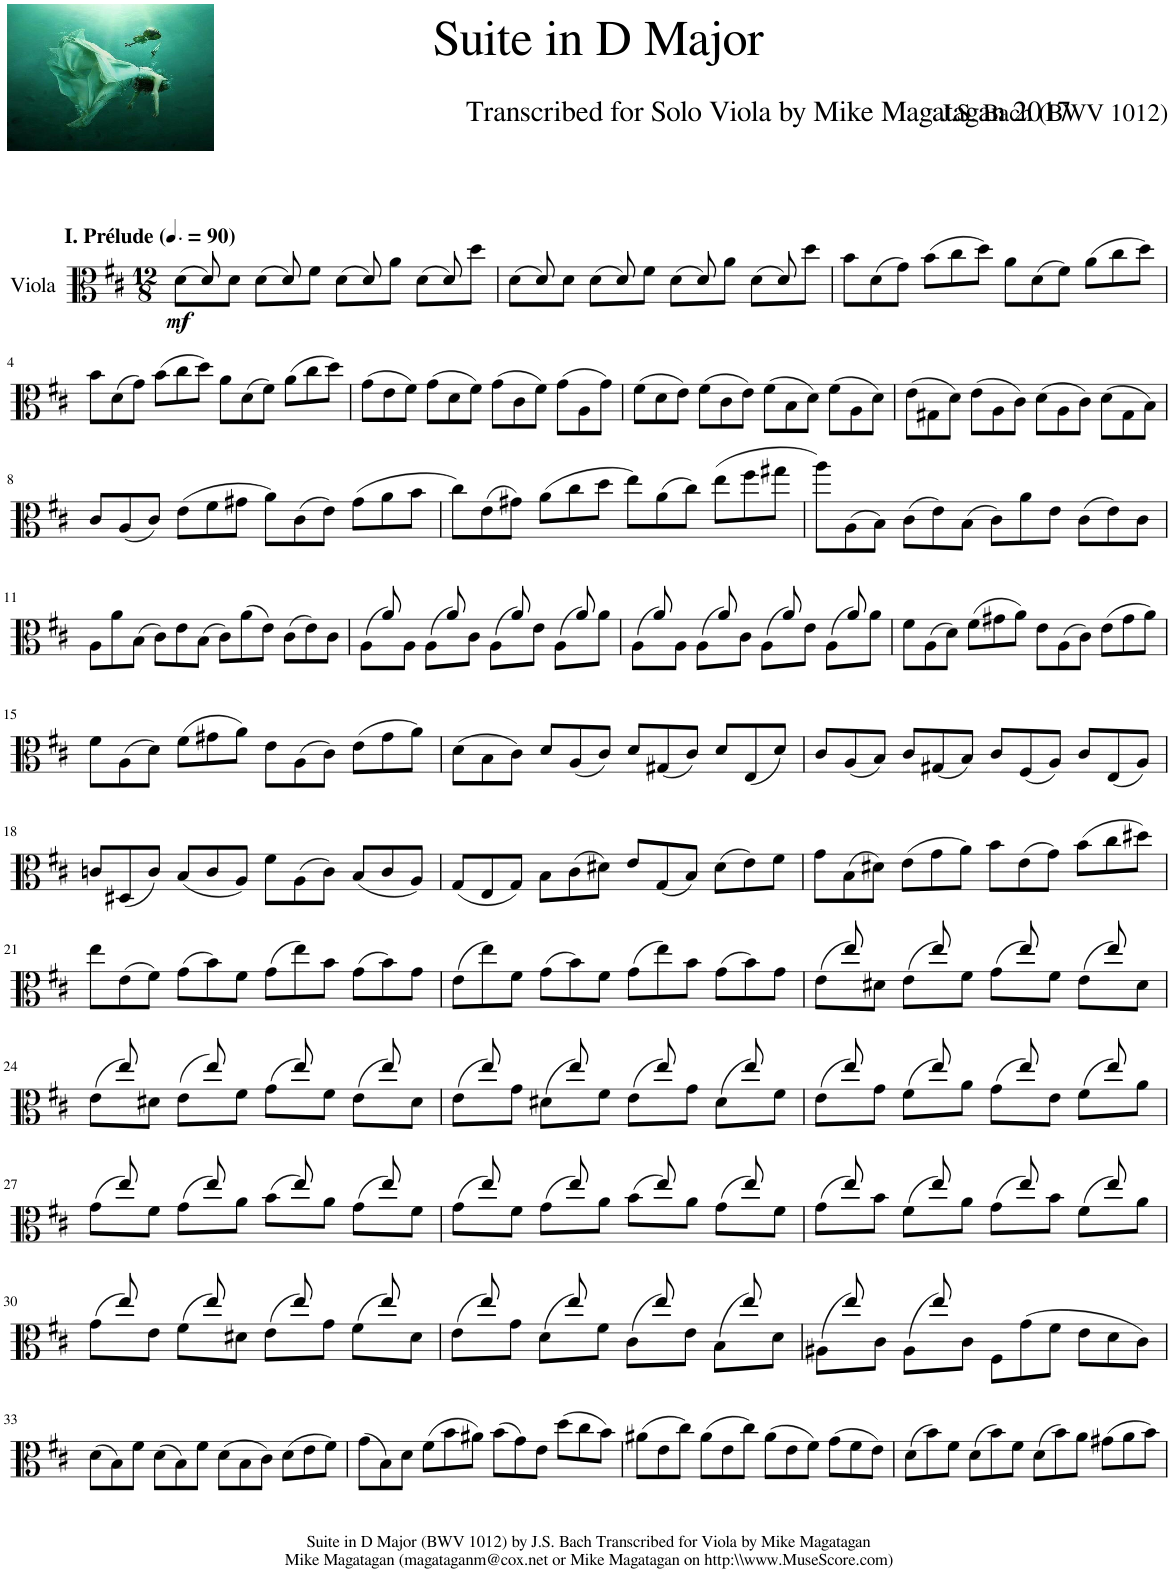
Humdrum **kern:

**kern	**dynam
*part1	*part1
*staff1	*staff1
*I"Viola	*
*I'Vla	*
*clefC3	*
*k[f#c#]	*
*M12/8	*
=1	=1
*^	*
!LO:TX:a:B:t=I. Prélude (	!	!
!LO:TX:a:t=[quarter]	!	!
!LO:TX:a:t== 90)	!	!
!	!	!LO:DY:b
(8d\L	8ryy	mf
8d)	8d/	.
8d\J	8ryy	.
(8d\L	8ryy	.
8d)	8d/	.
8f#\J	8ryy	.
(8d\L	8ryy	.
8d)	8d/	.
8a\J	8ryy	.
(8d\L	8ryy	.
8d)	8d/	.
8dd\J	8ryy	.
=2	=2	=2
(8d\L	8ryy	.
8d)	8d/	.
8d\J	8ryy	.
(8d\L	8ryy	.
8d)	8d/	.
8f#\J	8ryy	.
(8d\L	8ryy	.
8d)	8d/	.
8a\J	8ryy	.
(8d\L	8ryy	.
8d)	8d/	.
8dd\J	8ryy	.
*v	*v	*
=3	=3
8b\L	.
(8d\	.
8g\J)	.
(8b\L	.
8cc#\	.
8dd\J)	.
8a\L	.
(8d\	.
8f#\J)	.
(8a\L	.
8cc#\	.
8dd\J)	.
!!LO:LB:g=z
=4	=4
8b\L	.
(8d\	.
8g\J)	.
(8b\L	.
8cc#\	.
8dd\J)	.
8a\L	.
(8d\	.
8f#\J)	.
(8a\L	.
8cc#\	.
8dd\J)	.
=5	=5
(8g\L	.
8e\	.
8f#\J)	.
(8g\L	.
8d\	.
8f#\J)	.
(8g\L	.
8c#\	.
8f#\J)	.
(8g\L	.
8A\	.
8g\J)	.
=6	=6
(8f#\L	.
8d\	.
8e\J)	.
(8f#\L	.
8c#\	.
8e\J)	.
(8f#\L	.
8B\	.
8d\J)	.
(8f#\L	.
8A\	.
8d\J)	.
=7	=7
(8e\L	.
8G#X\	.
8d\J)	.
(8e\L	.
8A\	.
8c#\J)	.
(8d\L	.
8A\	.
8c#\J)	.
(8d\L	.
8G#\	.
8B\J)	.
!!LO:LB:g=z
=8	=8
8c#/L	.
(8A/	.
8c#/J)	.
(8e\L	.
8f#\	.
8g#X\J	.
8a\L)	.
(8c#\	.
8e\J)	.
(8g#\L	.
8a\	.
8b\J	.
=9	=9
8cc#\L)	.
(8e\	.
8g#X\J)	.
(8a\L	.
8cc#\	.
8dd\J	.
8ee\L)	.
(8a\	.
8cc#\J)	.
(8ee\L	.
8ff#\	.
8gg#X\J	.
=10	=10
8aa\L)	.
(8A\	.
8B\J)	.
(8c#\L	.
8e\)	.
(8B\J	.
8c#\L)	.
8a\	.
8e\J	.
(8c#\L	.
8e\)	.
8c#\J	.
!!LO:LB:g=z
=11	=11
8A\L	.
8a\	.
(8B\J	.
8c#\L)	.
8e\	.
(8B\J	.
8c#\L)	.
(8a\	.
8e\J)	.
(8c#\L	.
8e\)	.
8c#\J	.
=12	=12
*^	*
(8A\L	8ryy	.
8a)	8a/	.
8A\J	8ryy	.
(8A\L	8ryy	.
8a)	8a/	.
8c#\J	8ryy	.
(8A\L	8ryy	.
8a)	8a/	.
8e\J	8ryy	.
(8A\L	8ryy	.
8a)	8a/	.
8a\J	8ryy	.
=13	=13	=13
(8A\L	8ryy	.
8a)	8a/	.
8A\J	8ryy	.
(8A\L	8ryy	.
8a)	8a/	.
8c#\J	8ryy	.
(8A\L	8ryy	.
8a)	8a/	.
8e\J	8ryy	.
(8A\L	8ryy	.
8a)	8a/	.
8a\J	8ryy	.
*v	*v	*
=14	=14
8f#\L	.
(8A\	.
8d\J)	.
(8f#\L	.
8g#X\	.
8a\J)	.
8e\L	.
(8A\	.
8c#\J)	.
(8e\L	.
8g#\	.
8a\J)	.
!!LO:LB:g=z
=15	=15
8f#\L	.
(8A\	.
8d\J)	.
(8f#\L	.
8g#X\	.
8a\J)	.
8e\L	.
(8A\	.
8c#\J)	.
(8e\L	.
8g#\	.
8a\J)	.
=16	=16
(8d\L	.
8B\	.
8c#\J)	.
8d/L	.
(8A/	.
8c#/J)	.
8d/L	.
(8G#X/	.
8c#/J)	.
8d/L	.
(8E/	.
8d/J)	.
=17	=17
8c#/L	.
(8A/	.
8B/J)	.
8c#/L	.
(8G#X/	.
8B/J)	.
8c#/L	.
(8F#/	.
8A/J)	.
8c#/L	.
(8E/	.
8A/J)	.
!!LO:LB:g=z
=18	=18
8cn/L	.
(8D#X/	.
8c/J)	.
(8B/L	.
8c/	.
8A/J)	.
8f#\L	.
(8A\	.
8c\J)	.
(8B/L	.
8c/	.
8A/J)	.
=19	=19
(8G/L	.
8E/	.
8G/J)	.
8B\L	.
(8c#\	.
8d#X\J)	.
8e/L	.
(8G/	.
8B/J)	.
(8d#\L	.
8e\)	.
8f#\J	.
=20	=20
8g\L	.
(8B\	.
8d#X\J)	.
(8e\L	.
8g\	.
8a\J)	.
8b\L	.
(8e\	.
8g\J)	.
(8b\L	.
8cc#\	.
8dd#X\J)	.
!!LO:LB:g=z
=21	=21
8ee\L	.
(8e\	.
8f#\J)	.
(8g\L	.
8b\)	.
8f#\J	.
(8g\L	.
8ee\)	.
8b\J	.
(8g\L	.
8b\)	.
8g\J	.
=22	=22
(8e\L	.
8ee\)	.
8f#\J	.
(8g\L	.
8b\)	.
8f#\J	.
(8g\L	.
8ee\)	.
8b\J	.
(8g\L	.
8b\)	.
8g\J	.
=23	=23
*^	*
(8e\L	8ryy	.
8ee)	8ee/	.
8d#X\J	8ryy	.
(8e\L	8ryy	.
8ee)	8ee/	.
8f#\J	8ryy	.
(8g\L	8ryy	.
8ee)	8ee/	.
8f#\J	8ryy	.
(8e\L	8ryy	.
8ee)	8ee/	.
8d#\J	8ryy	.
!!LO:LB:g=z	!!
=24	=24	=24
(8e\L	8ryy	.
8ee)	8ee/	.
8d#X\J	8ryy	.
(8e\L	8ryy	.
8ee)	8ee/	.
8f#\J	8ryy	.
(8g\L	8ryy	.
8ee)	8ee/	.
8f#\J	8ryy	.
(8e\L	8ryy	.
8ee)	8ee/	.
8d#\J	8ryy	.
=25	=25	=25
(8e\L	8ryy	.
8ee)	8ee/	.
8g\J	8ryy	.
(8d#X\L	8ryy	.
8ee)	8ee/	.
8f#\J	8ryy	.
(8e\L	8ryy	.
8ee)	8ee/	.
8g\J	8ryy	.
(8d#\L	8ryy	.
8ee)	8ee/	.
8f#\J	8ryy	.
=26	=26	=26
(8e\L	8ryy	.
8ee)	8ee/	.
8g\J	8ryy	.
(8f#\L	8ryy	.
8ee)	8ee/	.
8a\J	8ryy	.
(8g\L	8ryy	.
8ee)	8ee/	.
8e\J	8ryy	.
(8f#\L	8ryy	.
8ee)	8ee/	.
8a\J	8ryy	.
!!LO:LB:g=z	!!
=27	=27	=27
(8g\L	8ryy	.
8ee)	8ee/	.
8f#\J	8ryy	.
(8g\L	8ryy	.
8ee)	8ee/	.
8a\J	8ryy	.
(8b\L	8ryy	.
8ee)	8ee/	.
8a\J	8ryy	.
(8g\L	8ryy	.
8ee)	8ee/	.
8f#\J	8ryy	.
=28	=28	=28
(8g\L	8ryy	.
8ee)	8ee/	.
8f#\J	8ryy	.
(8g\L	8ryy	.
8ee)	8ee/	.
8a\J	8ryy	.
(8b\L	8ryy	.
8ee)	8ee/	.
8a\J	8ryy	.
(8g\L	8ryy	.
8ee)	8ee/	.
8f#\J	8ryy	.
=29	=29	=29
(8g\L	8ryy	.
8ee)	8ee/	.
8b\J	8ryy	.
(8f#\L	8ryy	.
8ee)	8ee/	.
8a\J	8ryy	.
(8g\L	8ryy	.
8ee)	8ee/	.
8b\J	8ryy	.
(8f#\L	8ryy	.
8ee)	8ee/	.
8a\J	8ryy	.
!!LO:LB:g=z	!!
=30	=30	=30
(8g\L	8ryy	.
8ee)	8ee/	.
8e\J	8ryy	.
(8f#\L	8ryy	.
8ee)	8ee/	.
8d#X\J	8ryy	.
(8e\L	8ryy	.
8ee)	8ee/	.
8g\J	8ryy	.
(8f#\L	8ryy	.
8ee)	8ee/	.
8d#\J	8ryy	.
=31	=31	=31
(8e\L	8ryy	.
8ee)	8ee/	.
8g\J	8ryy	.
(8d\L	8ryy	.
8ee)	8ee/	.
8f#\J	8ryy	.
(8c#\L	8ryy	.
8ee)	8ee/	.
8e\J	8ryy	.
(8B\L	8ryy	.
8ee)	8ee/	.
8d\J	8ryy	.
=32	=32	=32
(8A#X\L	8ryy	.
8ee)	8ee/	.
8c#\J	8ryy	.
(8A#\L	8ryy	.
8ee)	8ee/	.
8c#\J	8ryy	.
8F#\L	2.ryy	.
(8g\	.	.
8f#\J	.	.
8e\L	.	.
8d\	.	.
8c#\J)	.	.
*v	*v	*
!!LO:LB:g=z
=33	=33
(8d\L	.
8B\)	.
8f#\J	.
(8d\L	.
8B\)	.
8f#\J	.
(8d\L	.
8B\	.
8c#\J)	.
(8d\L	.
8e\	.
8f#\J)	.
=34	=34
(8g\L	.
8B\)	.
8d\J	.
(8f#\L	.
8b\	.
8a#X\J)	.
(8b\L	.
8g\)	.
8e\J	.
(8dd\L	.
8cc#\	.
8b\J)	.
=35	=35
(8a#X\L	.
8e\	.
8cc#\J)	.
(8a#\L	.
8e\	.
8cc#\J)	.
(8a#\L	.
8e\	.
8f#\J)	.
(8g\L	.
8f#\	.
8e\J)	.
=36	=36
(8d\L	.
8b\)	.
8f#\J	.
(8d\L	.
8b\)	.
8f#\J	.
(8d\L	.
8b\)	.
8a\J	.
(8g#X\L	.
8a\	.
8b\J)	.
=	=
*-	*-
